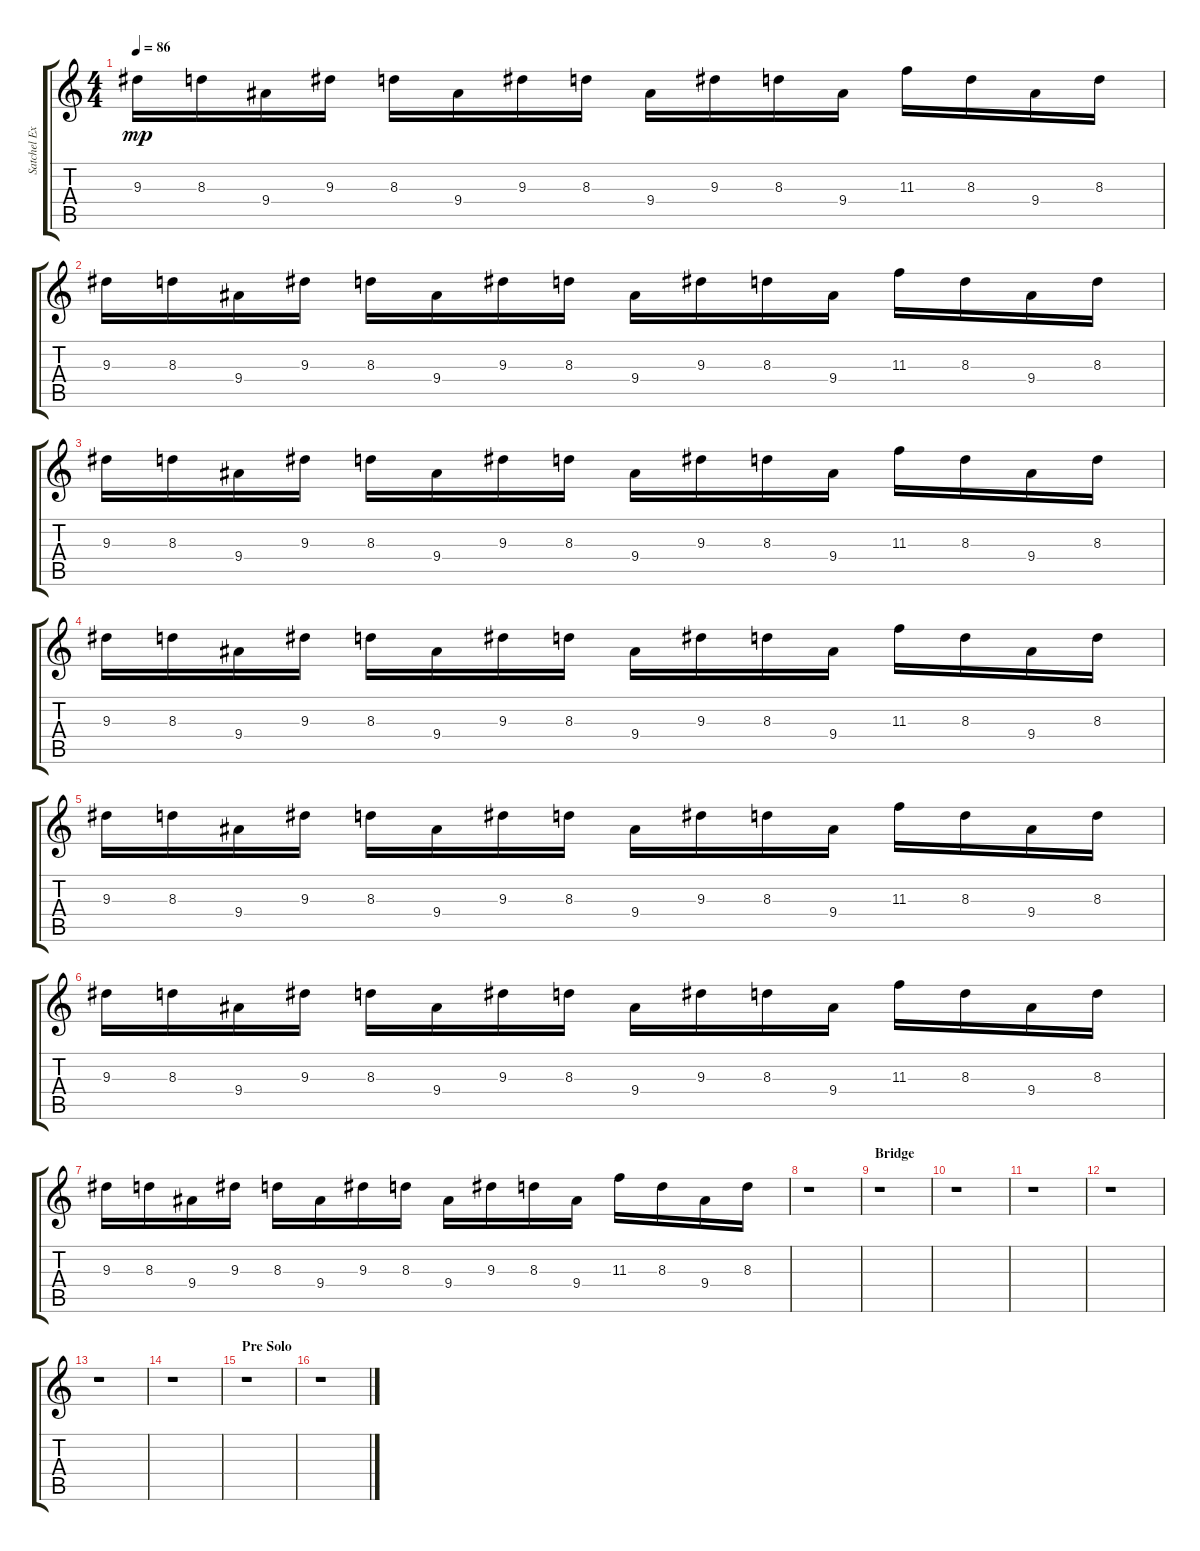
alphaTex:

\track ("Satchel Extra Lead" "Satchel Ex") {instrument distortionguitar}
\staff {score tabs}
\tuning (Eb4 Bb3 Gb3 Db3 Ab2 Eb2) {hide}
\ts (4 4)
\tempo 86
\clef g2
\ks c
9.3.16{dy mp} 8.3.16 9.4.16 9.3.16 8.3.16 9.4.16 9.3.16 8.3.16 9.4.16 9.3.16 8.3.16 9.4.16 11.3.16 8.3.16 9.4.16 8.3.16 |
9.3.16 8.3.16 9.4.16 9.3.16 8.3.16 9.4.16 9.3.16 8.3.16 9.4.16 9.3.16 8.3.16 9.4.16 11.3.16 8.3.16 9.4.16 8.3.16 |
9.3.16 8.3.16 9.4.16 9.3.16 8.3.16 9.4.16 9.3.16 8.3.16 9.4.16 9.3.16 8.3.16 9.4.16 11.3.16 8.3.16 9.4.16 8.3.16 |
9.3.16 8.3.16 9.4.16 9.3.16 8.3.16 9.4.16 9.3.16 8.3.16 9.4.16 9.3.16 8.3.16 9.4.16 11.3.16 8.3.16 9.4.16 8.3.16 |
9.3.16 8.3.16 9.4.16 9.3.16 8.3.16 9.4.16 9.3.16 8.3.16 9.4.16 9.3.16 8.3.16 9.4.16 11.3.16 8.3.16 9.4.16 8.3.16 |
9.3.16 8.3.16 9.4.16 9.3.16 8.3.16 9.4.16 9.3.16 8.3.16 9.4.16 9.3.16 8.3.16 9.4.16 11.3.16 8.3.16 9.4.16 8.3.16 |
9.3.16 8.3.16 9.4.16 9.3.16 8.3.16 9.4.16 9.3.16 8.3.16 9.4.16 9.3.16 8.3.16 9.4.16 11.3.16 8.3.16 9.4.16 8.3.16 |
r.1 |
\section ("" "Bridge")
r.1 |
r.1 |
r.1 |
r.1 |
r.1 |
r.1 |
\section ("" "Pre Solo")
r.1 |
r.1
